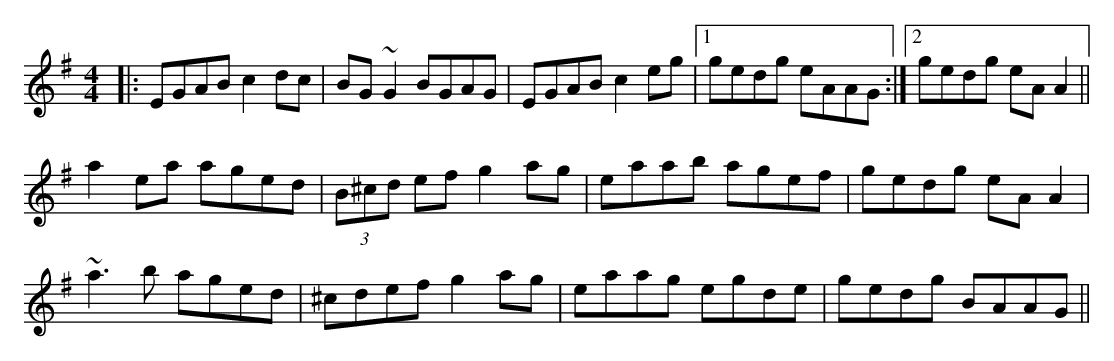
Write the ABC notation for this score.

X:1
M:4/4
K:Ador
|:EGAB c2dc|BG~G2 BGAG|EGAB c2eg|1 gedg eAAG:|2 gedg eAA2||
a2ea aged|(3B^cd ef g2ag|eaab agef|gedg eAA2|
~a3b aged|^cdef g2ag|eaag egde|gedg BAAG||
